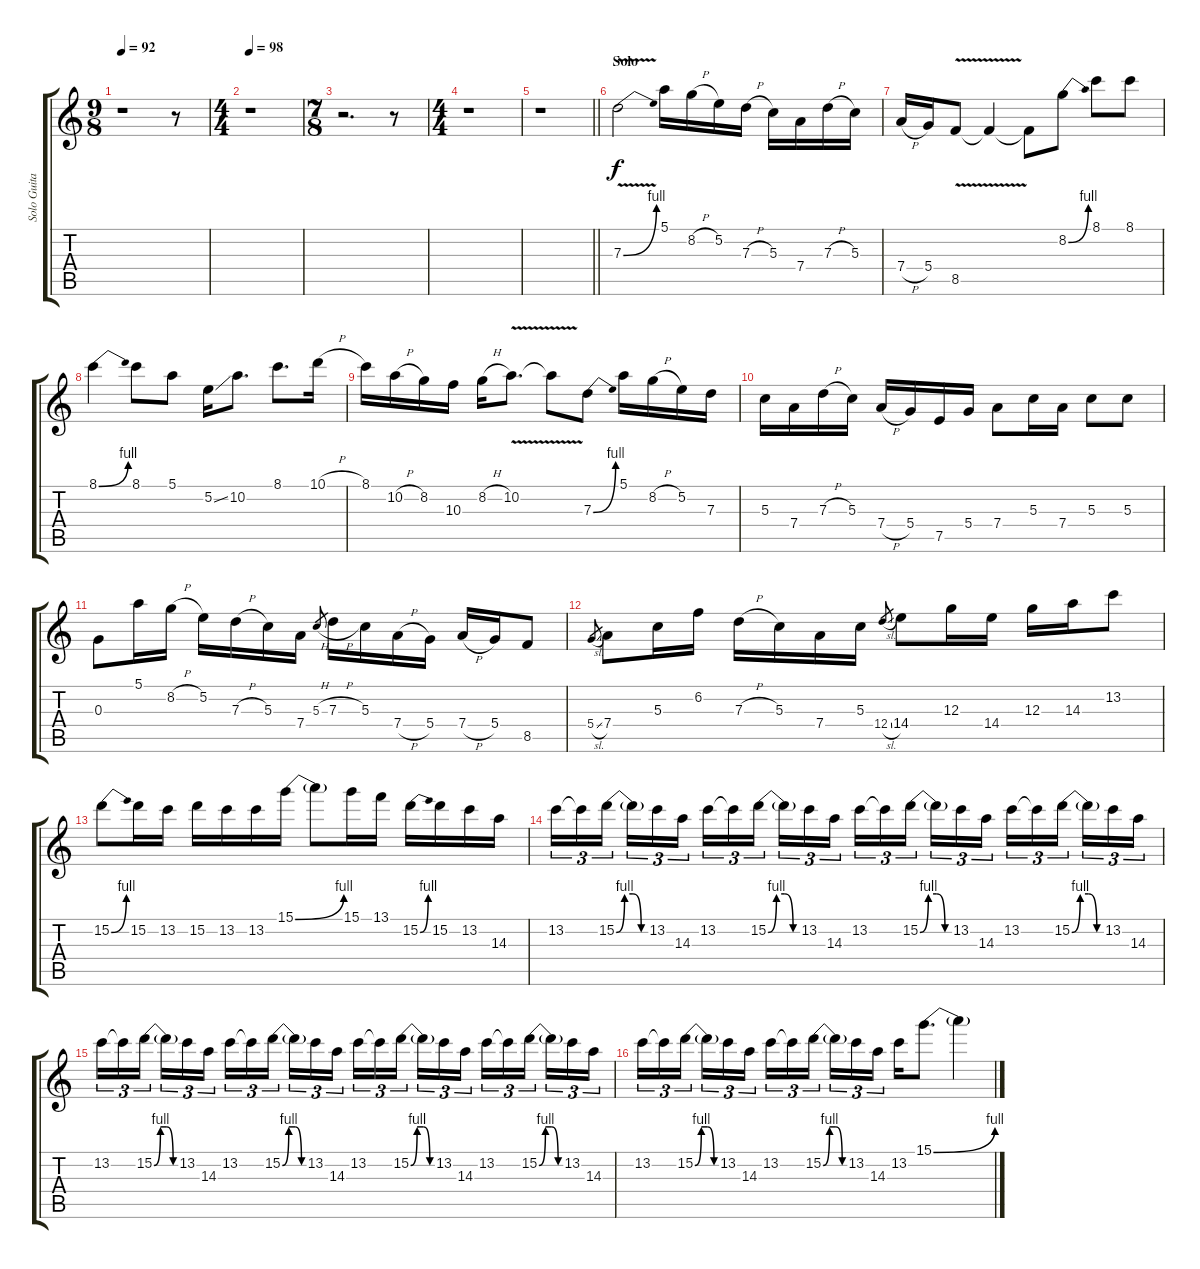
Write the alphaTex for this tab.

\track ("Solo Guitar (Page)" "Solo Guita") {instrument overdrivenguitar}
\staff {score tabs}
\tuning (E4 B3 G3 D3 A2 E2) {hide}
\ts (9 8)
\tempo 92
\clef g2
\ks c
r.1{dy f} r.8 |
\ts (4 4)
\tempo 98
r.1 |
\ts (7 8)
r.2{d} r.8 |
\ts (4 4)
r.1 |
\barLineRight lightlight
r.1 |
\section ("" "Solo")
7.3{be (bend 0 0 60 4) v}.2 5.1.16 8.2{h}.16 5.2.16 7.3{h}.16 5.3.16 7.4.16 7.3{h}.16 5.3.16 |
7.4{h}.16 5.4.16 8.5{v}.8 8.5{t}.4 8.5{t}.8 8.2{be (bend 0 0 60 4)}.8 8.1.8 8.1.8 |
8.1{be (bend 0 0 60 4)}.4 8.1.8 5.1.8 5.2{ss}.16 10.2.8{d} 8.1.8{d} 10.1{h}.16 |
8.1.16 10.2{h}.16 8.2.16 10.3.16 8.2{h}.16 10.2{v}.8{d} 10.2{t}.8 7.3{be (bend 0 0 60 4)}.8 5.1.16 8.2{h}.16 5.2.16 7.3.16 |
5.3.16 7.4.16 7.3{h}.16 5.3.16 7.4{h}.16 5.4.16 7.5.16 5.4.16 7.4.8 5.3.16 7.4.16 5.3.8 5.3.8 |
0.3.8 5.1.16 8.2{h}.16 5.2.16 7.3{h}.16 5.3.16 7.4.16 5.3{h}.8{gr} 7.3{h}.16 5.3.16 7.4{h}.16 5.4.16 7.4{h}.16 5.4.16 8.5.8 |
5.4{sl}.8{gr} 7.4.8 5.3.16 6.2.16 7.3{h}.16 5.3.16 7.4.16 5.3.16 12.4{sl}.8{gr} 14.4.8 12.3.16 14.4.16 12.3.16 14.3.16 13.2.8 |
15.2{be (bend 0 0 60 4)}.8 15.2.16 13.2.16 15.2.16 13.2.16 13.2.16 15.1{be (bend 0 0 60 4)}.16 15.1{t}.8 15.1.16 13.1.16 15.2{be (bend 0 0 60 4)}.16 15.2.16 13.2.16 14.3.16 |
13.2.16{tu (3 2)} 13.2{t}.16{tu (3 2)} 15.2{be (custom 0 0 15 4 30 4 45 0 60 0)}.16{tu (3 2) beam splitsecondary} 15.2{t}.16{tu (3 2)} 13.2.16{tu (3 2)} 14.3.16{tu (3 2)} 13.2.16{tu (3 2)} 13.2{t}.16{tu (3 2)} 15.2{be (custom 0 0 15 4 30 4 45 0 60 0)}.16{tu (3 2) beam splitsecondary} 15.2{t}.16{tu (3 2)} 13.2.16{tu (3 2)} 14.3.16{tu (3 2)} 13.2.16{tu (3 2)} 13.2{t}.16{tu (3 2)} 15.2{be (custom 0 0 15 4 30 4 45 0 60 0)}.16{tu (3 2) beam splitsecondary} 15.2{t}.16{tu (3 2)} 13.2.16{tu (3 2)} 14.3.16{tu (3 2)} 13.2.16{tu (3 2)} 13.2{t}.16{tu (3 2)} 15.2{be (custom 0 0 15 4 30 4 45 0 60 0)}.16{tu (3 2) beam splitsecondary} 15.2{t}.16{tu (3 2)} 13.2.16{tu (3 2)} 14.3.16{tu (3 2)} |
13.2.16{tu (3 2)} 13.2{t}.16{tu (3 2)} 15.2{be (custom 0 0 15 4 30 4 45 0 60 0)}.16{tu (3 2) beam splitsecondary} 15.2{t}.16{tu (3 2)} 13.2.16{tu (3 2)} 14.3.16{tu (3 2)} 13.2.16{tu (3 2)} 13.2{t}.16{tu (3 2)} 15.2{be (custom 0 0 15 4 30 4 45 0 60 0)}.16{tu (3 2) beam splitsecondary} 15.2{t}.16{tu (3 2)} 13.2.16{tu (3 2)} 14.3.16{tu (3 2)} 13.2.16{tu (3 2)} 13.2{t}.16{tu (3 2)} 15.2{be (custom 0 0 15 4 30 4 45 0 60 0)}.16{tu (3 2) beam splitsecondary} 15.2{t}.16{tu (3 2)} 13.2.16{tu (3 2)} 14.3.16{tu (3 2)} 13.2.16{tu (3 2)} 13.2{t}.16{tu (3 2)} 15.2{be (custom 0 0 15 4 30 4 45 0 60 0)}.16{tu (3 2) beam splitsecondary} 15.2{t}.16{tu (3 2)} 13.2.16{tu (3 2)} 14.3.16{tu (3 2)} |
13.2.16{tu (3 2)} 13.2{t}.16{tu (3 2)} 15.2{be (custom 0 0 15 4 30 4 45 0 60 0)}.16{tu (3 2) beam splitsecondary} 15.2{t}.16{tu (3 2)} 13.2.16{tu (3 2)} 14.3.16{tu (3 2)} 13.2.16{tu (3 2)} 13.2{t}.16{tu (3 2)} 15.2{be (custom 0 0 15 4 30 4 45 0 60 0)}.16{tu (3 2) beam splitsecondary} 15.2{t}.16{tu (3 2)} 13.2.16{tu (3 2)} 14.3.16{tu (3 2)} 13.2.16 15.1{be (bend 0 0 60 4)}.8{d} 15.1{t}.4
